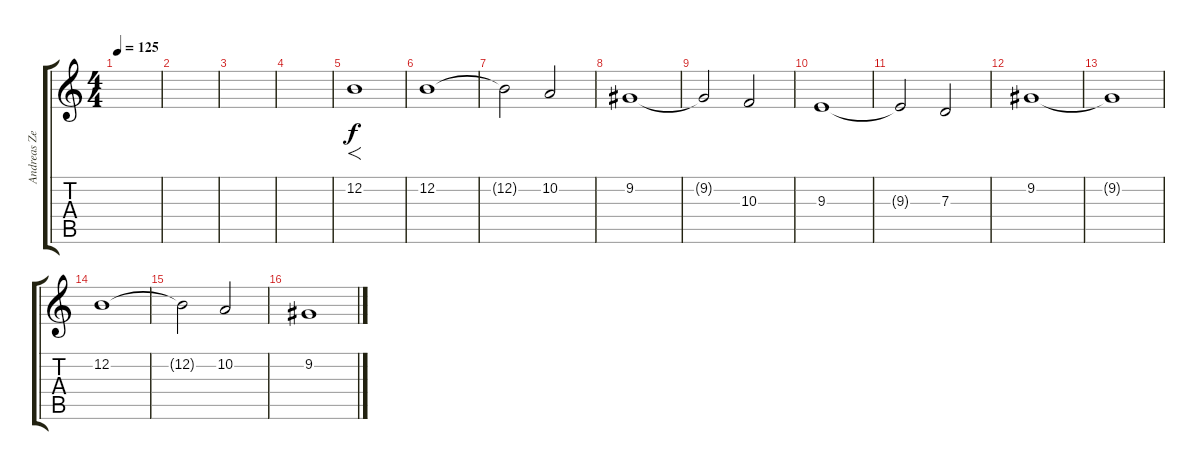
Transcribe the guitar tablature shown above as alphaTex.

\track ("Andreas Zengberg" "Andreas Ze") {instrument cello}
\staff {score tabs}
\tuning (E4 B3 G3 D3 A2 E2) {hide}
\ts (4 4)
\tempo 125
\clef g2
\ks c
|
|
|
|
12.2.1{f} |
12.2.1 |
12.2{t}.2 10.2.2 |
9.2.1 |
9.2{t}.2 10.3.2 |
9.3.1 |
9.3{t}.2 7.3.2 |
9.2.1 |
9.2{t}.1 |
12.2.1 |
12.2{t}.2 10.2.2 |
9.2.1
